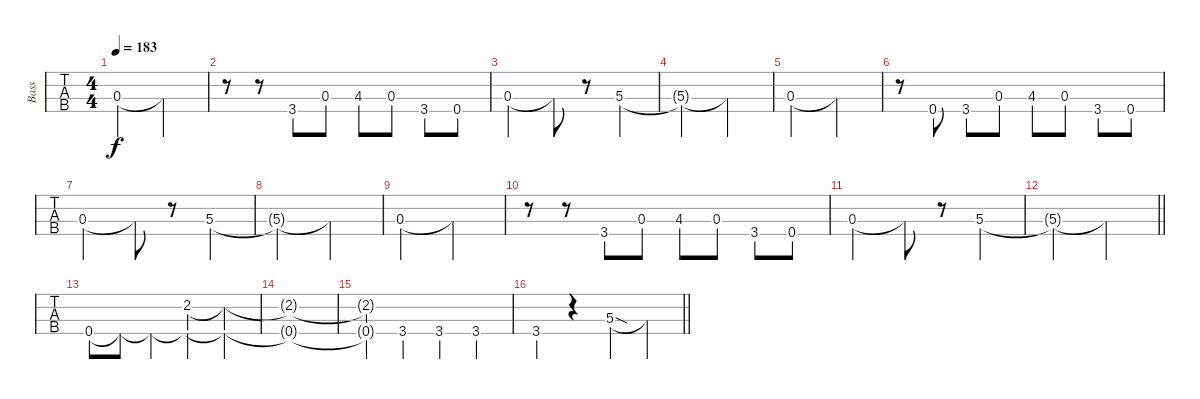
\track ("Bass" "Bass") {instrument electricbassfinger}
\staff {tabs}
\tuning (G2 D2 A1 E1) {hide}
\ts (4 4)
\tempo 183
\clef f4
\ks c
0.3.2{dy f} 0.3{t}.2 |
r.8 r.8 3.4.8 0.3.8 4.3.8 0.3.8 3.4.8 0.4.8 |
0.3.2 0.3{t}.8 r.8 5.3.4 |
5.3{t}.2 5.3{t}.2 |
0.3.2 0.3{t}.2 |
r.8 0.4.8 3.4.8 0.3.8 4.3.8 0.3.8 3.4.8 0.4.8 |
0.3.2 0.3{t}.8 r.8 5.3.4 |
5.3{t}.2 5.3{t}.2 |
0.3.2 0.3{t}.2 |
r.8 r.8 3.4.8 0.3.8 4.3.8 0.3.8 3.4.8 0.4.8 |
0.3.2 0.3{t}.8 r.8 5.3.4 |
\barLineRight lightlight
5.3{t}.2 5.3{t}.2 |
0.4.8 0.4{t}.8 0.4{t}.4 (2.2 0.4{t}).4 (2.2{t} 0.4{t}).4 |
(2.2{t} 0.4{t}).1 |
(2.2{t} 0.4{t}).4 3.4.4 3.4.4 3.4.4 |
\barLineRight lightlight
3.4.4 r.4 5.3{sod}.4 5.3{t}.4
